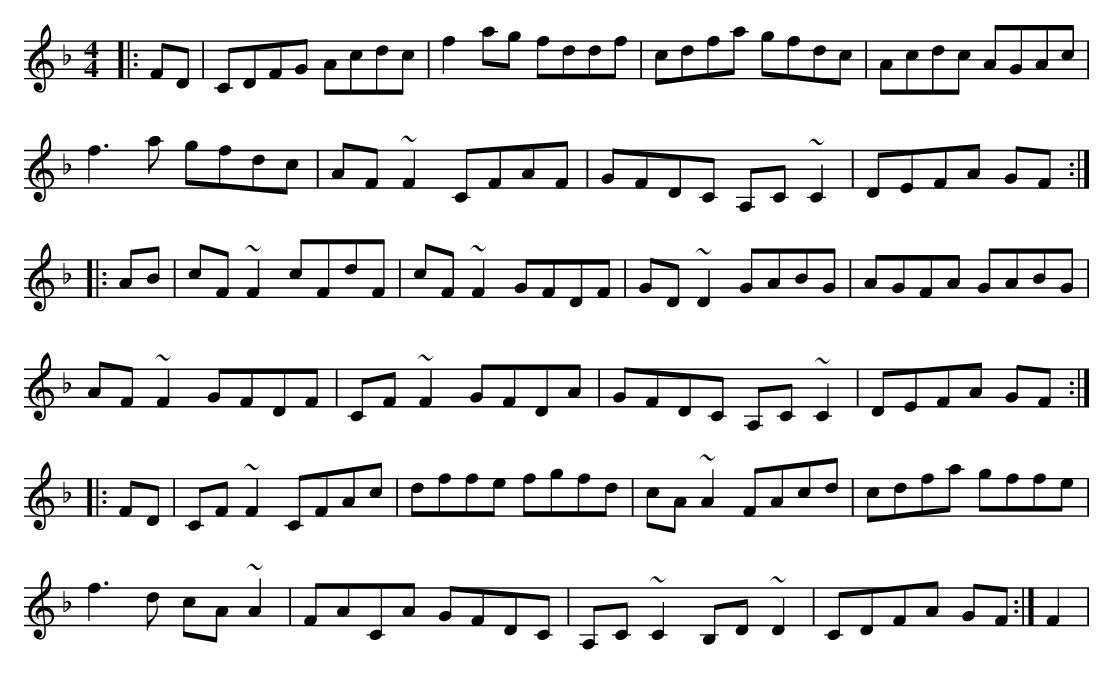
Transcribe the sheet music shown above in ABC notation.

X:1
M:4/4
K:F
|:FD|CDFG Acdc|f2 ag fddf|cdfa gfdc|Acdc AGAc|
f3 a gfdc|AF ~F2 CFAF|GFDC A,C ~C2|DEFA GF:|
|:AB|cF ~F2 cFdF|cF ~F2 GFDF|GD ~D2 GABG|AGFA GABG|
AF ~F2 GFDF|CF ~F2 GFDA|GFDC A,C ~C2|DEFA GF:|
|:FD|CF ~F2 CFAc|dffe fgfd|cA ~A2 FAcd|cdfa gffe|
f3 d cA ~A2|FACA GFDC|A,C ~C2 B,D ~D2|CDFA GF:|F2|
